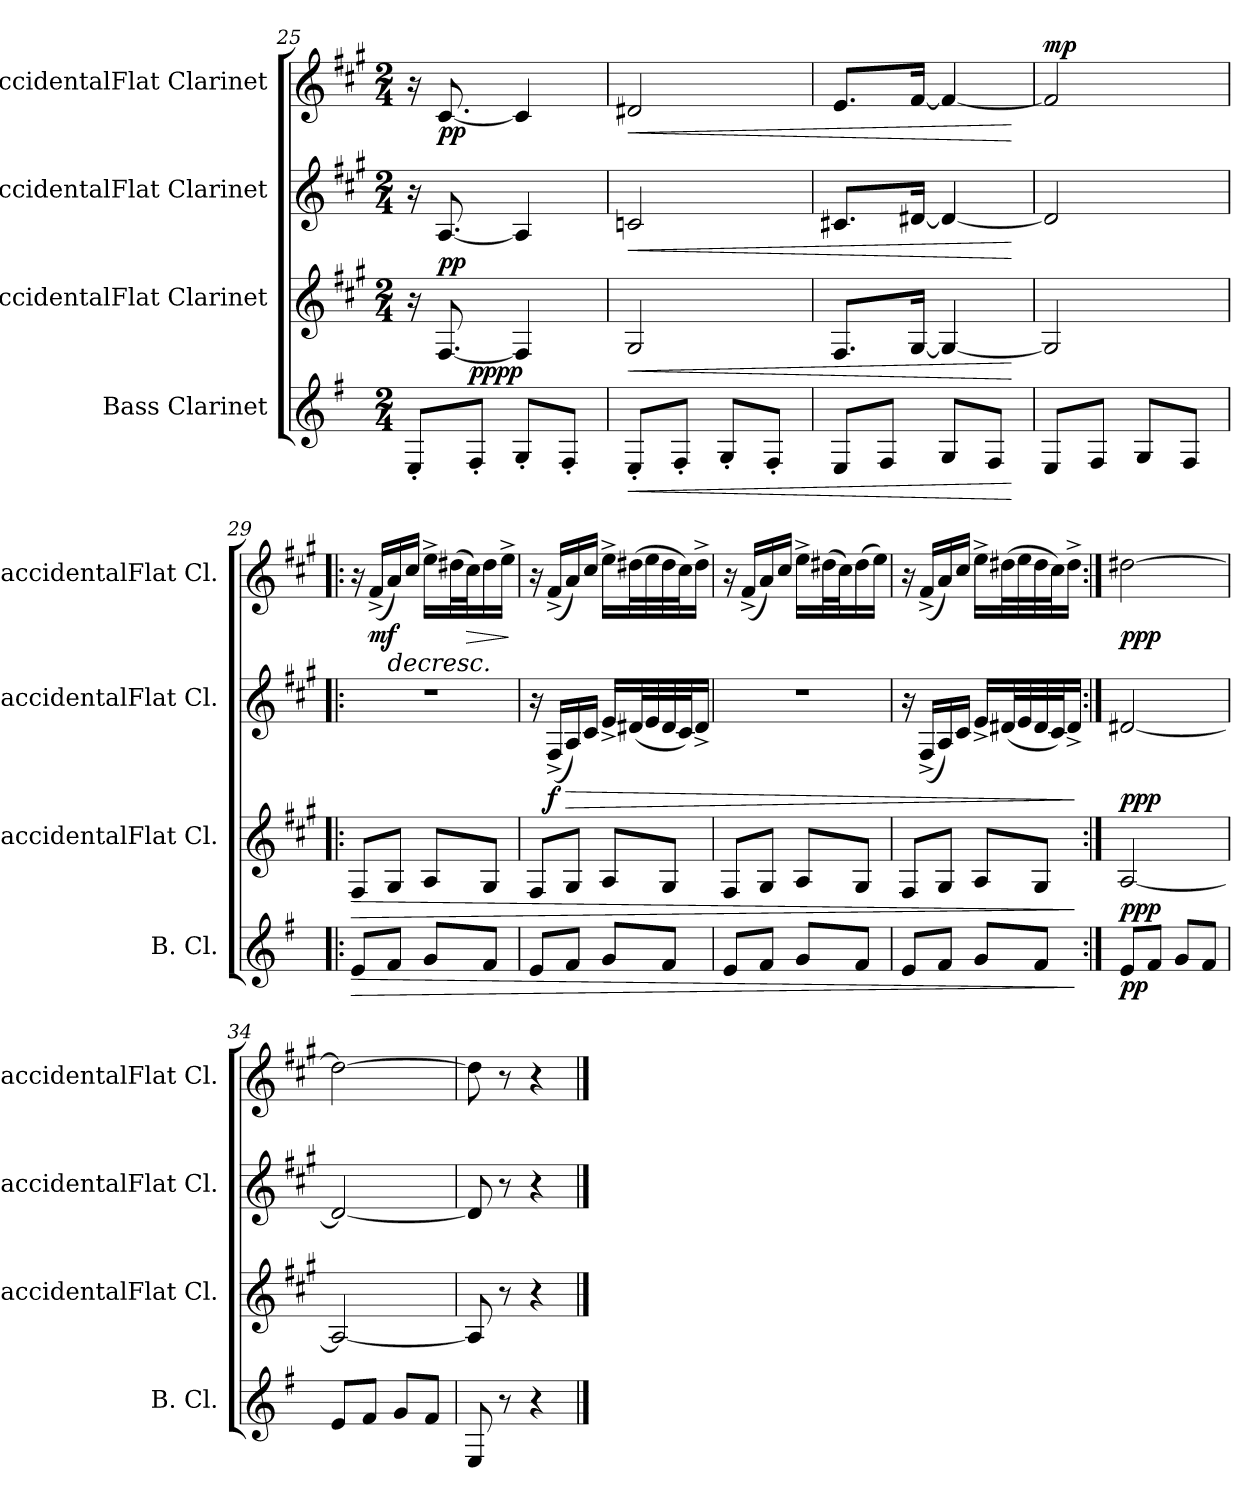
**kern	**dynam	**kern	**dynam	**kern	**dynam	**kern	**dynam
*part4	*part4	*part3	*part3	*part2	*part2	*part1	*part1
*staff4	*staff4	*staff3	*staff3	*staff2	*staff2	*staff1	*staff1
*I"Bass Clarinet	*	*I"BaccidentalFlat Clarinet	*	*I"BaccidentalFlat Clarinet	*	*I"BaccidentalFlat Clarinet	*
*I'B. Cl.	*	*I'BaccidentalFlat Cl.	*	*I'BaccidentalFlat Cl.	*	*I'BaccidentalFlat Cl.	*
*clefG2	*	*clefG2	*	*clefG2	*	*clefG2	*
*ITrd8c14	*	*ITrd1c2	*	*ITrd1c2	*	*ITrd1c2	*
*k[f#]	*	*k[f#]	*	*k[f#]	*	*k[f#]	*
*M2/4	*	*M2/4	*	*M2/4	*	*M2/4	*
=25	=25	=25	=25	=25	=25	=25	=25
8EE'/L	.	16r	.	16r	.	16r	.
!	!	!	!LO:DY:a	!	!	!	!LO:DY:b
.	.	[8.E/	pp	[8.G/	.	[8.B/	pp
!	!LO:DY:b	!	!	!	!	!	!
!	!LO:DY:n=1:a	!	!	!	!	!	!
8FF#'/J	pp pp	.	.	.	.	.	.
8GG'/L	.	4E/]	.	4G/]	.	4B/]	.
8FF#'/J	.	.	.	.	.	.	.
!!LO:LB:g=z
=26	=26	=26	=26	=26	=26	=26	=26
!	!LO:HP:b	!	!LO:HP:b	!	!LO:HP:b	!	!LO:HP:b
8EE'/L	<	2F#/	<	2B-X/	<	2c#X/	<
8FF#'/J	.	.	.	.	.	.	.
8GG'/L	.	.	.	.	.	.	.
8FF#'/J	.	.	.	.	.	.	.
=27	=27	=27	=27	=27	=27	=27	=27
8EE/L	.	8.E/L	.	8.Bn/L	.	8.d/L	.
8FF#/J	.	.	.	.	.	.	.
.	.	[16F#/Jk	.	[16c#X/Jk	.	[16e/Jk	.
8GG/L	.	4F#/_	.	4c#/_	.	4e/_	.
8FF#/J	.	.	.	.	.	.	.
.	[	.	[	.	[	.	[
=28	=28	=28	=28	=28	=28	=28	=28
!	!	!	!	!	!	!	!LO:DY:a
8EE/L	.	2F#/]	.	2c#/]	.	2e/]	mp
8FF#/J	.	.	.	.	.	.	.
8GG/L	.	.	.	.	.	.	.
8FF#/J	.	.	.	.	.	.	.
=29!|:	=29!|:	=29!|:	=29!|:	=29!|:	=29!|:	=29!|:	=29!|:
!	!LO:HP:b	!	!LO:HP:b	!	!	!	!
!	!LO:DY:n=1:b	!	!	!	!	!	!
!	!LO:DY:n=2:a	!	!	!	!	!	!
8E/L	> mf mf	8E/L	>	2r	.	16r	.
!	!	!	!	!	!	!	!LO:DY:b
.	.	.	.	.	.	(16e^/LL	mf
!	!	!	!	!	!	!	!LO:HP:b
8F#/J	.	8F#/J	.	.	.	16g/)	>
.	.	.	.	.	.	16b/JJ	.
8G/L	.	8G/L	.	.	.	16dd^\LL	.
.	.	.	.	.	.	(32cc#X\L	.
!	!	!	!	!	!	!	!LO:HP:b
.	.	.	.	.	.	32b\J)	>
8F#/J	.	8F#/J	.	.	.	16cc#\	.
.	.	.	.	.	.	16dd^\JJ	.
.	.	.	.	.	.	.	]
!!LO:PB:g=z
=30	=30	=30	=30	=30	=30	=30	=30
8E/L	.	8E/L	.	16r	.	16r	.
!	!	!	!	!	!LO:DY:b	!	!
.	.	.	.	(16E^/LL	f	(16e^/LL	.
!	!	!	!	!	!LO:HP:b	!	!
8F#/J	.	8F#/J	.	16G/)	>	16g/)	.
.	.	.	.	16B/JJ	.	16b/JJ	.
8G/L	.	8G/L	.	16d^/LL	.	16dd^\LL	.
.	.	.	.	(32c#X/L	.	(32cc#X\L	.
.	.	.	.	32d/	.	32dd\	.
8F#/J	.	8F#/J	.	32c#/	.	32cc#\	.
.	.	.	.	32B/J)	.	32b\J)	.
.	.	.	.	16c#^/JJ	.	16cc#^\JJ	.
=31	=31	=31	=31	=31	=31	=31	=31
8E/L	.	8E/L	.	2r	.	16r	.
.	.	.	.	.	.	(16e^/LL	.
8F#/J	.	8F#/J	.	.	.	16g/)	.
.	.	.	.	.	.	16b/JJ	.
8G/L	.	8G/L	.	.	.	16dd^\LL	.
.	.	.	.	.	.	(32cc#X\L	.
.	.	.	.	.	.	32b\J)	.
8F#/J	.	8F#/J	.	.	.	(16cc#\	.
.	.	.	.	.	.	16dd\JJ)	.
=32	=32	=32	=32	=32	=32	=32	=32
8E/L	.	8E/L	.	16r	.	16r	.
.	.	.	.	(16E^/LL	.	(16e^/LL	.
8F#/J	.	8F#/J	.	16G/)	.	16g/)	.
.	.	.	.	16B/JJ	.	16b/JJ	.
8G/L	.	8G/L	.	16d^/LL	.	16dd^\LL	.
.	.	.	.	(32c#X/L	.	(32cc#X\L	.
.	.	.	.	32d/	.	32dd\	.
8F#/J	.	8F#/J	.	32c#/	.	32cc#\	.
.	.	.	.	32B/J)	.	32b\J)	.
.	.	.	.	16c#^/JJ	.	16cc#^\JJ	.
.	]	.	]	.	]	.	]
!!LO:LB:g=z
=33:|!	=33:|!	=33:|!	=33:|!	=33:|!	=33:|!	=33:|!	=33:|!
!	!LO:DY:b	!	!LO:DY:b	!	!LO:DY:b	!	!LO:DY:b
8E/L	pp	[2G/	ppp	[2c#X/	ppp	[2cc#X\	ppp
8F#/J	.	.	.	.	.	.	.
8G/L	.	.	.	.	.	.	.
8F#/J	.	.	.	.	.	.	.
=34	=34	=34	=34	=34	=34	=34	=34
8E/L	.	2G/_	.	2c#/_	.	2cc#\_	.
8F#/J	.	.	.	.	.	.	.
8G/L	.	.	.	.	.	.	.
8F#/J	.	.	.	.	.	.	.
=35	=35	=35	=35	=35	=35	=35	=35
8EE/	.	8G/]	.	8c#/]	.	8cc#\]	.
8r	.	8r	.	8r	.	8r	.
4r	.	4r	.	4r	.	4r	.
==	==	==	==	==	==	==	==
*-	*-	*-	*-	*-	*-	*-	*-
